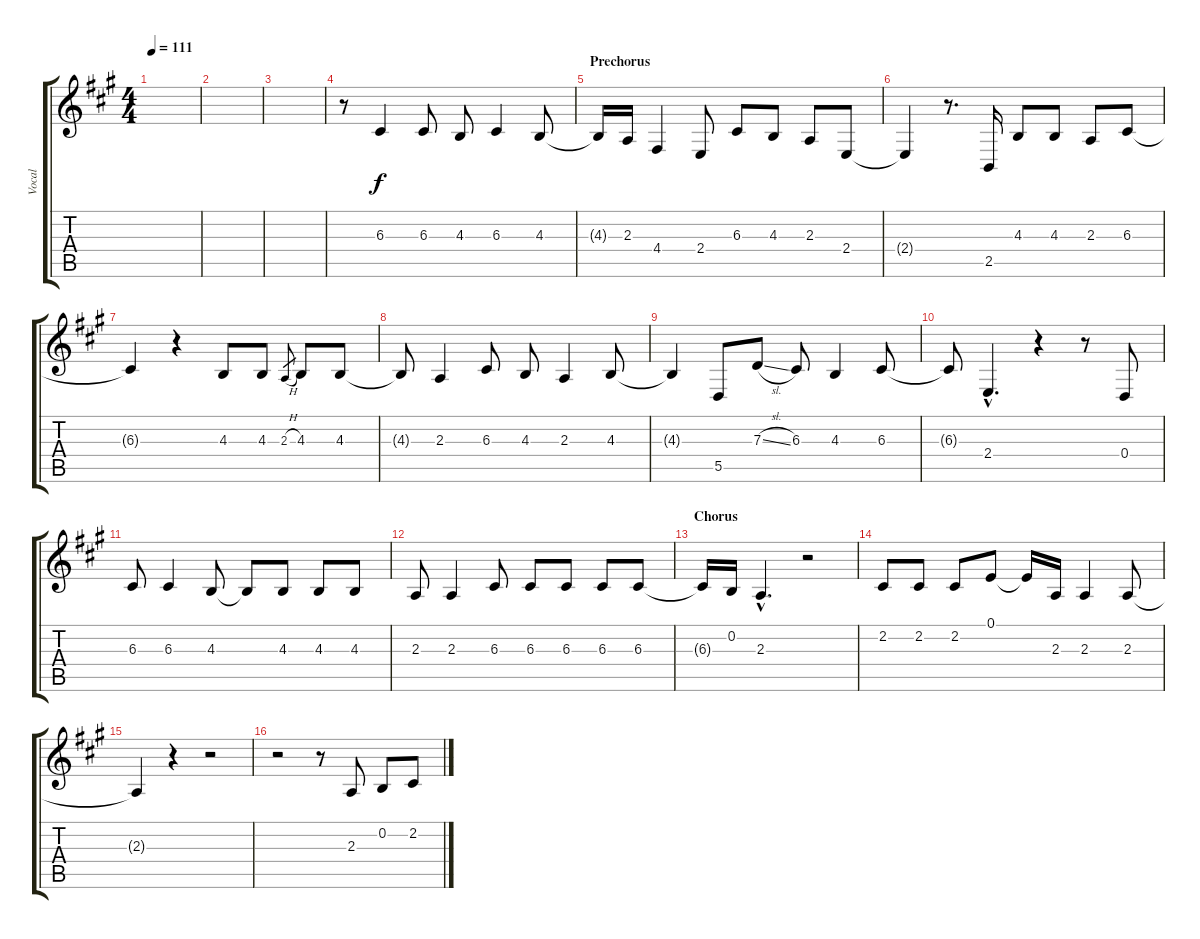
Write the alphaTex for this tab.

\track ("Vocal" "Vocal") {instrument lead2sawtooth}
\staff {score tabs}
\tuning (E4 B3 G3 D3 A2 E2) {hide}
\ts (4 4)
\tempo 111
\clef g2
\ks a
|
|
|
r.8 6.3.4 6.3.8 4.3.8 6.3.4 4.3.8 |
\section ("" "Prechorus")
4.3{t}.16 2.3.16 4.4.4 2.4.8 6.3.8 4.3.8 2.3.8 2.4.8 |
2.4{t}.4 r.8{d} 2.5.16 4.3.8 4.3.8 2.3.8 6.3.8 |
6.3{t}.4 r.4 4.3.8 4.3.8 2.3{h}.8{gr} 4.3.8 4.3.8 |
4.3{t}.8 2.3.4 6.3.8 4.3.8 2.3.4 4.3.8 |
4.3{t}.4 5.5.8 7.3{sl}.8 6.3.8 4.3.4 6.3.8 |
6.3{t}.8 2.4{hac}.4{d} r.4 r.8 0.4.8 |
6.3.8 6.3.4 4.3.8 4.3{t}.8 4.3.8 4.3.8 4.3.8 |
2.3.8 2.3.4 6.3.8 6.3.8 6.3.8 6.3.8 6.3.8 |
\section ("" "Chorus")
6.3{t}.16 0.2.16 2.3{hac}.4{d} r.2 |
2.2.8 2.2.8 2.2.8 0.1.8 0.1{t}.16 2.3.16 2.3.4 2.3.8 |
2.3{t}.4 r.4 r.2 |
r.2 r.8 2.3.8 0.2.8 2.2.8
